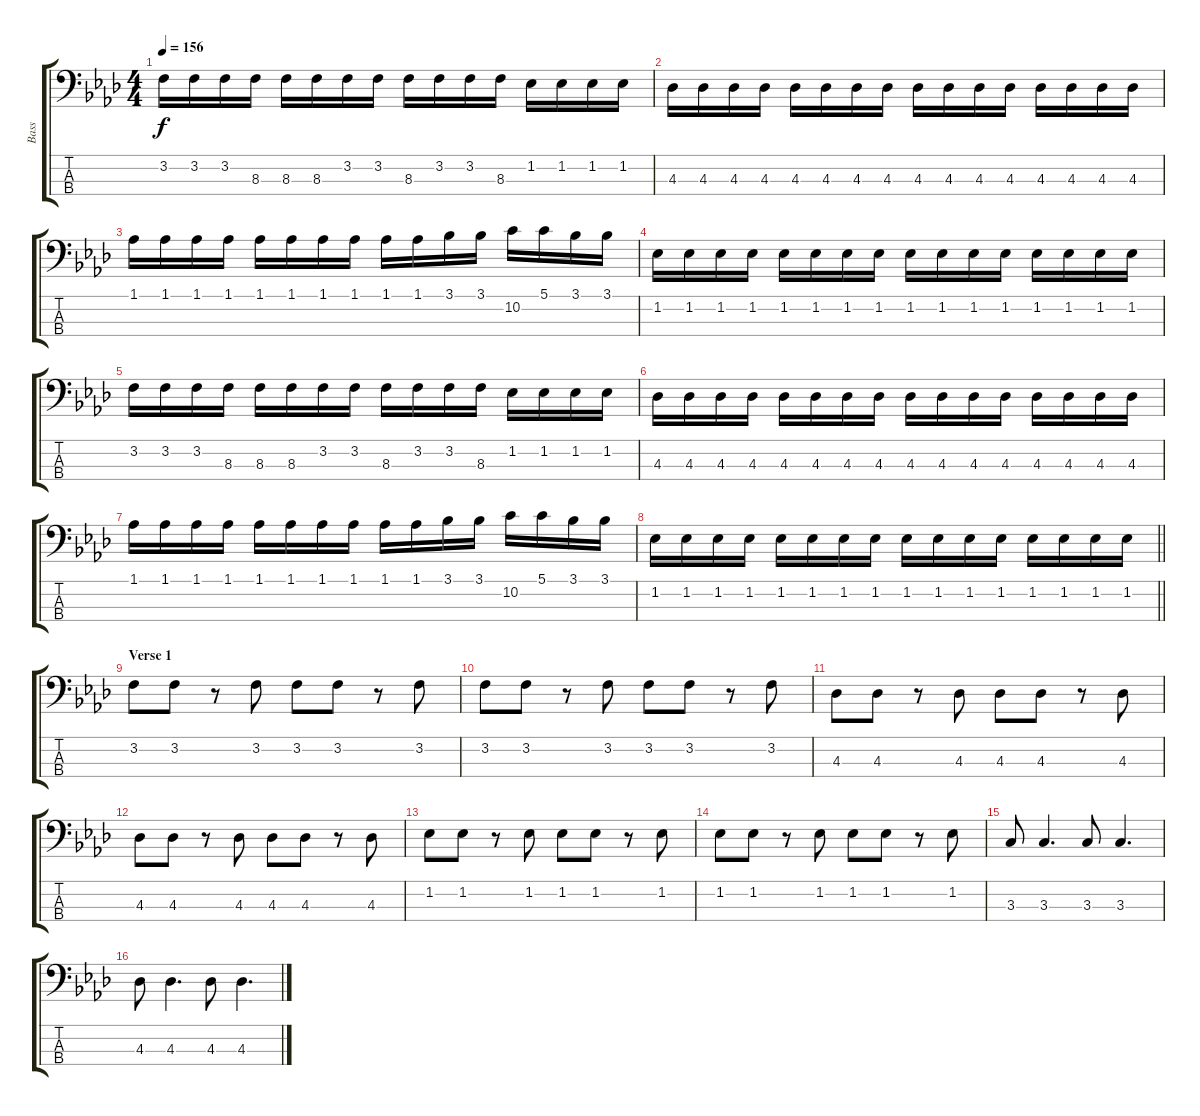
\track ("Bass" "Bass") {instrument electricbassfinger}
\staff {score tabs}
\tuning (G2 D2 A1 E1) {hide}
\ts (4 4)
\tempo 156
\clef f4
\ks fminor
3.2.16{dy f} 3.2.16 3.2.16 8.3.16 8.3.16 8.3.16 3.2.16 3.2.16 8.3.16 3.2.16 3.2.16 8.3.16 1.2.16 1.2.16 1.2.16 1.2.16 |
4.3.16 4.3.16 4.3.16 4.3.16 4.3.16 4.3.16 4.3.16 4.3.16 4.3.16 4.3.16 4.3.16 4.3.16 4.3.16 4.3.16 4.3.16 4.3.16 |
1.1.16 1.1.16 1.1.16 1.1.16 1.1.16 1.1.16 1.1.16 1.1.16 1.1.16 1.1.16 3.1.16 3.1.16 10.2.16 5.1.16 3.1.16 3.1.16 |
1.2.16 1.2.16 1.2.16 1.2.16 1.2.16 1.2.16 1.2.16 1.2.16 1.2.16 1.2.16 1.2.16 1.2.16 1.2.16 1.2.16 1.2.16 1.2.16 |
3.2.16 3.2.16 3.2.16 8.3.16 8.3.16 8.3.16 3.2.16 3.2.16 8.3.16 3.2.16 3.2.16 8.3.16 1.2.16 1.2.16 1.2.16 1.2.16 |
4.3.16 4.3.16 4.3.16 4.3.16 4.3.16 4.3.16 4.3.16 4.3.16 4.3.16 4.3.16 4.3.16 4.3.16 4.3.16 4.3.16 4.3.16 4.3.16 |
1.1.16 1.1.16 1.1.16 1.1.16 1.1.16 1.1.16 1.1.16 1.1.16 1.1.16 1.1.16 3.1.16 3.1.16 10.2.16 5.1.16 3.1.16 3.1.16 |
\barLineRight lightlight
1.2.16 1.2.16 1.2.16 1.2.16 1.2.16 1.2.16 1.2.16 1.2.16 1.2.16 1.2.16 1.2.16 1.2.16 1.2.16 1.2.16 1.2.16 1.2.16 |
\section ("" "Verse 1")
3.2.8 3.2.8 r.8 3.2.8 3.2.8 3.2.8 r.8 3.2.8 |
3.2.8 3.2.8 r.8 3.2.8 3.2.8 3.2.8 r.8 3.2.8 |
4.3.8 4.3.8 r.8 4.3.8 4.3.8 4.3.8 r.8 4.3.8 |
4.3.8 4.3.8 r.8 4.3.8 4.3.8 4.3.8 r.8 4.3.8 |
1.2.8 1.2.8 r.8 1.2.8 1.2.8 1.2.8 r.8 1.2.8 |
1.2.8 1.2.8 r.8 1.2.8 1.2.8 1.2.8 r.8 1.2.8 |
3.3.8 3.3.4{d} 3.3.8 3.3.4{d} |
4.3.8 4.3.4{d} 4.3.8 4.3.4{d}
